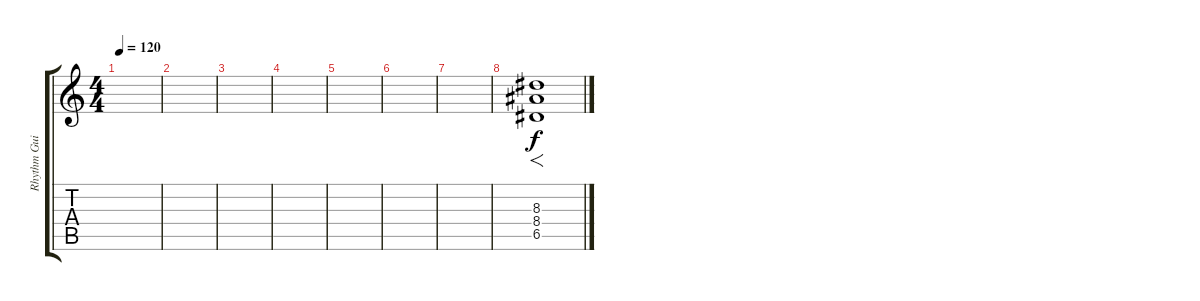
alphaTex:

\track ("Rhythm Guitar" "Rhythm Gui") {instrument distortionguitar}
\staff {score tabs}
\tuning (E4 B3 G3 D3 A2 E2) {hide}
\ts (4 4)
\tempo 120
\clef g2
\ks c
|
|
|
|
|
|
|
(8.3 8.4 6.5).1{f}
